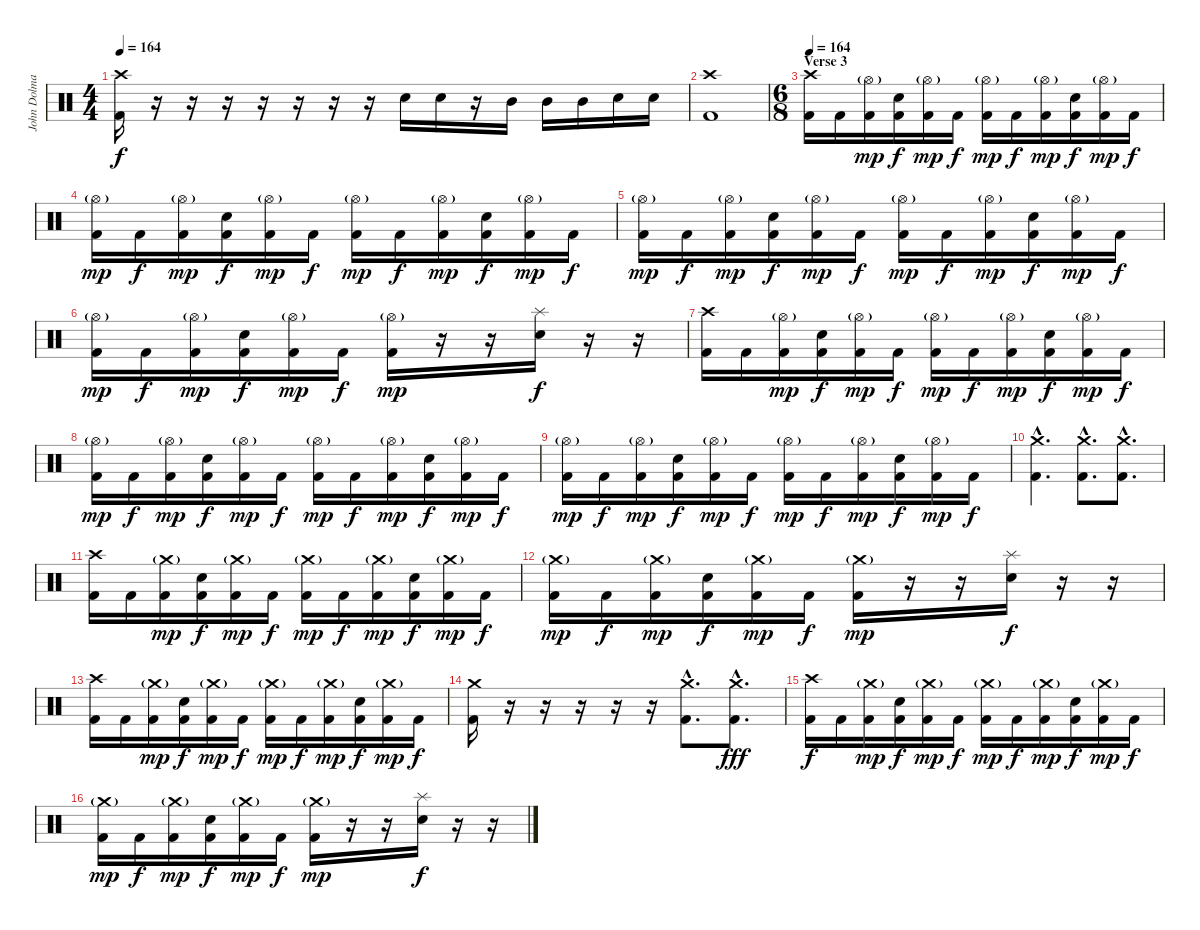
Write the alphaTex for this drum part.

\track ("John Dolmayan (Drums)" "John Dolma") {instrument percussion}
\staff {score}
\articulation defaults
\ts (4 4)
\tempo 164
\clef neutral
\ks c
("Crash high (hit)" "Kick (hit) 2").16{dy f} r.16 r.16 r.16 r.16 r.16 r.16 r.16 "Electric Snare (hit)".16 "Electric Snare (hit)".16 r.16 "Mid Tom (hit)".16 "Mid Tom (hit)".16 "Mid Tom (hit)".16 "Electric Snare (hit)".16 "Electric Snare (hit)".16 |
("Crash high (hit)" "Kick (hit) 2").1 |
\ts (6 8)
\section ("" "Verse 3")
\tempo 164
("Crash high (hit)" "Kick (hit) 2").16 "Kick (hit) 2".16 ("Hi-Hat (open)"{g} "Kick (hit) 2").16{dy mp} ("Electric Snare (hit)" "Kick (hit) 2").16{dy f} ("Hi-Hat (open)"{g} "Kick (hit) 2").16{dy mp} "Kick (hit) 2".16{dy f} ("Hi-Hat (open)"{g} "Kick (hit) 2").16{dy mp} "Kick (hit) 2".16{dy f} ("Hi-Hat (open)"{g} "Kick (hit) 2").16{dy mp} ("Electric Snare (hit)" "Kick (hit) 2").16{dy f} ("Hi-Hat (open)"{g} "Kick (hit) 2").16{dy mp} "Kick (hit) 2".16{dy f} |
("Hi-Hat (open)"{g} "Kick (hit) 2").16{dy mp} "Kick (hit) 2".16{dy f} ("Hi-Hat (open)"{g} "Kick (hit) 2").16{dy mp} ("Electric Snare (hit)" "Kick (hit) 2").16{dy f} ("Hi-Hat (open)"{g} "Kick (hit) 2").16{dy mp} "Kick (hit) 2".16{dy f} ("Hi-Hat (open)"{g} "Kick (hit) 2").16{dy mp} "Kick (hit) 2".16{dy f} ("Hi-Hat (open)"{g} "Kick (hit) 2").16{dy mp} ("Electric Snare (hit)" "Kick (hit) 2").16{dy f} ("Hi-Hat (open)"{g} "Kick (hit) 2").16{dy mp} "Kick (hit) 2".16{dy f} |
("Hi-Hat (open)"{g} "Kick (hit) 2").16{dy mp} "Kick (hit) 2".16{dy f} ("Hi-Hat (open)"{g} "Kick (hit) 2").16{dy mp} ("Electric Snare (hit)" "Kick (hit) 2").16{dy f} ("Hi-Hat (open)"{g} "Kick (hit) 2").16{dy mp} "Kick (hit) 2".16{dy f} ("Hi-Hat (open)"{g} "Kick (hit) 2").16{dy mp} "Kick (hit) 2".16{dy f} ("Hi-Hat (open)"{g} "Kick (hit) 2").16{dy mp} ("Electric Snare (hit)" "Kick (hit) 2").16{dy f} ("Hi-Hat (open)"{g} "Kick (hit) 2").16{dy mp} "Kick (hit) 2".16{dy f} |
("Hi-Hat (open)"{g} "Kick (hit) 2").16{dy mp} "Kick (hit) 2".16{dy f} ("Hi-Hat (open)"{g} "Kick (hit) 2").16{dy mp} ("Electric Snare (hit)" "Kick (hit) 2").16{dy f} ("Hi-Hat (open)"{g} "Kick (hit) 2").16{dy mp} "Kick (hit) 2".16{dy f} ("Hi-Hat (open)"{g} "Kick (hit) 2").16{dy mp} r.16 r.16 ("Splash (hit)" "Electric Snare (hit)").16{dy f} r.16 r.16 |
("Crash high (hit)" "Kick (hit) 2").16 "Kick (hit) 2".16 ("Hi-Hat (open)"{g} "Kick (hit) 2").16{dy mp} ("Electric Snare (hit)" "Kick (hit) 2").16{dy f} ("Hi-Hat (open)"{g} "Kick (hit) 2").16{dy mp} "Kick (hit) 2".16{dy f} ("Hi-Hat (open)"{g} "Kick (hit) 2").16{dy mp} "Kick (hit) 2".16{dy f} ("Hi-Hat (open)"{g} "Kick (hit) 2").16{dy mp} ("Electric Snare (hit)" "Kick (hit) 2").16{dy f} ("Hi-Hat (open)"{g} "Kick (hit) 2").16{dy mp} "Kick (hit) 2".16{dy f} |
("Hi-Hat (open)"{g} "Kick (hit) 2").16{dy mp} "Kick (hit) 2".16{dy f} ("Hi-Hat (open)"{g} "Kick (hit) 2").16{dy mp} ("Electric Snare (hit)" "Kick (hit) 2").16{dy f} ("Hi-Hat (open)"{g} "Kick (hit) 2").16{dy mp} "Kick (hit) 2".16{dy f} ("Hi-Hat (open)"{g} "Kick (hit) 2").16{dy mp} "Kick (hit) 2".16{dy f} ("Hi-Hat (open)"{g} "Kick (hit) 2").16{dy mp} ("Electric Snare (hit)" "Kick (hit) 2").16{dy f} ("Hi-Hat (open)"{g} "Kick (hit) 2").16{dy mp} "Kick (hit) 2".16{dy f} |
("Hi-Hat (open)"{g} "Kick (hit) 2").16{dy mp} "Kick (hit) 2".16{dy f} ("Hi-Hat (open)"{g} "Kick (hit) 2").16{dy mp} ("Electric Snare (hit)" "Kick (hit) 2").16{dy f} ("Hi-Hat (open)"{g} "Kick (hit) 2").16{dy mp} "Kick (hit) 2".16{dy f} ("Hi-Hat (open)"{g} "Kick (hit) 2").16{dy mp} "Kick (hit) 2".16{dy f} ("Hi-Hat (open)"{g} "Kick (hit) 2").16{dy mp} ("Electric Snare (hit)" "Kick (hit) 2").16{dy f} ("Hi-Hat (open)"{g} "Kick (hit) 2").16{dy mp} "Kick (hit) 2".16{dy f} |
("Crash medium (hit)"{hac} "Kick (hit) 2"{hac}).4{d} ("Crash medium (hit)"{hac} "Kick (hit) 2"{hac}).8{d} ("Crash medium (hit)"{hac} "Kick (hit) 2"{hac}).8{d} |
("Crash high (hit)" "Kick (hit) 2").16 "Kick (hit) 2".16 ("Crash medium (hit)"{g} "Kick (hit) 2").16{dy mp} ("Electric Snare (hit)" "Kick (hit) 2").16{dy f} ("Crash medium (hit)"{g} "Kick (hit) 2").16{dy mp} "Kick (hit) 2".16{dy f} ("Crash medium (hit)"{g} "Kick (hit) 2").16{dy mp} "Kick (hit) 2".16{dy f} ("Crash medium (hit)"{g} "Kick (hit) 2").16{dy mp} ("Electric Snare (hit)" "Kick (hit) 2").16{dy f} ("Crash medium (hit)"{g} "Kick (hit) 2").16{dy mp} "Kick (hit) 2".16{dy f} |
("Crash medium (hit)"{g} "Kick (hit) 2").16{dy mp} "Kick (hit) 2".16{dy f} ("Crash medium (hit)"{g} "Kick (hit) 2").16{dy mp} ("Electric Snare (hit)" "Kick (hit) 2").16{dy f} ("Crash medium (hit)"{g} "Kick (hit) 2").16{dy mp} "Kick (hit) 2".16{dy f} ("Crash medium (hit)"{g} "Kick (hit) 2").16{dy mp} r.16 r.16 ("Splash (hit)" "Electric Snare (hit)").16{dy f} r.16 r.16 |
("Crash high (hit)" "Kick (hit) 2").16 "Kick (hit) 2".16 ("Crash medium (hit)"{g} "Kick (hit) 2").16{dy mp} ("Electric Snare (hit)" "Kick (hit) 2").16{dy f} ("Crash medium (hit)"{g} "Kick (hit) 2").16{dy mp} "Kick (hit) 2".16{dy f} ("Crash medium (hit)"{g} "Kick (hit) 2").16{dy mp} "Kick (hit) 2".16{dy f} ("Crash medium (hit)"{g} "Kick (hit) 2").16{dy mp} ("Electric Snare (hit)" "Kick (hit) 2").16{dy f} ("Crash medium (hit)"{g} "Kick (hit) 2").16{dy mp} "Kick (hit) 2".16{dy f} |
("Crash medium (hit)" "Kick (hit) 2").16 r.16 r.16 r.16 r.16 r.16 ("Crash medium (hit)"{hac} "Kick (hit) 2"{hac}).8{d} ("Crash medium (hit)"{hac} "Kick (hit) 2"{hac}).8{d dy fff} |
("Crash high (hit)" "Kick (hit) 2").16{dy f} "Kick (hit) 2".16 ("Crash medium (hit)"{g} "Kick (hit) 2").16{dy mp} ("Electric Snare (hit)" "Kick (hit) 2").16{dy f} ("Crash medium (hit)"{g} "Kick (hit) 2").16{dy mp} "Kick (hit) 2".16{dy f} ("Crash medium (hit)"{g} "Kick (hit) 2").16{dy mp} "Kick (hit) 2".16{dy f} ("Crash medium (hit)"{g} "Kick (hit) 2").16{dy mp} ("Electric Snare (hit)" "Kick (hit) 2").16{dy f} ("Crash medium (hit)"{g} "Kick (hit) 2").16{dy mp} "Kick (hit) 2".16{dy f} |
("Crash medium (hit)"{g} "Kick (hit) 2").16{dy mp} "Kick (hit) 2".16{dy f} ("Crash medium (hit)"{g} "Kick (hit) 2").16{dy mp} ("Electric Snare (hit)" "Kick (hit) 2").16{dy f} ("Crash medium (hit)"{g} "Kick (hit) 2").16{dy mp} "Kick (hit) 2".16{dy f} ("Crash medium (hit)"{g} "Kick (hit) 2").16{dy mp} r.16 r.16 ("Splash (hit)" "Electric Snare (hit)").16{dy f} r.16 r.16
